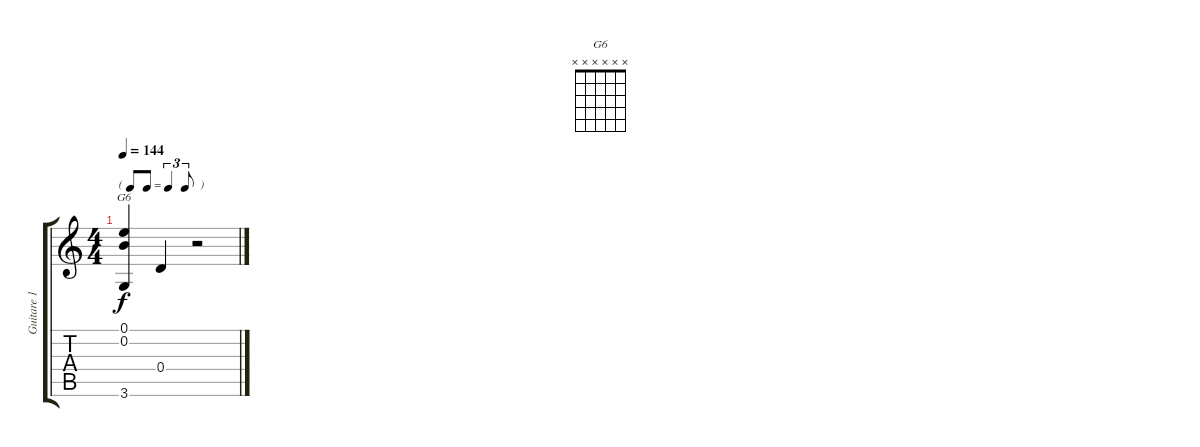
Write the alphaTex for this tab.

\track ("Guitare 1" "Guitare 1") {instrument acousticguitarsteel}
\staff {score tabs}
\tuning (E4 B3 G3 D3 A2 E2) {hide}
\chord ("G6" x x x x x x) {firstfret 0}
\ts (4 4)
\tf triplet8th
\tempo 144
\clef g2
\ks c
(0.1 0.2 3.6).4{ch "G6" dy f} 0.4.4 r.2
